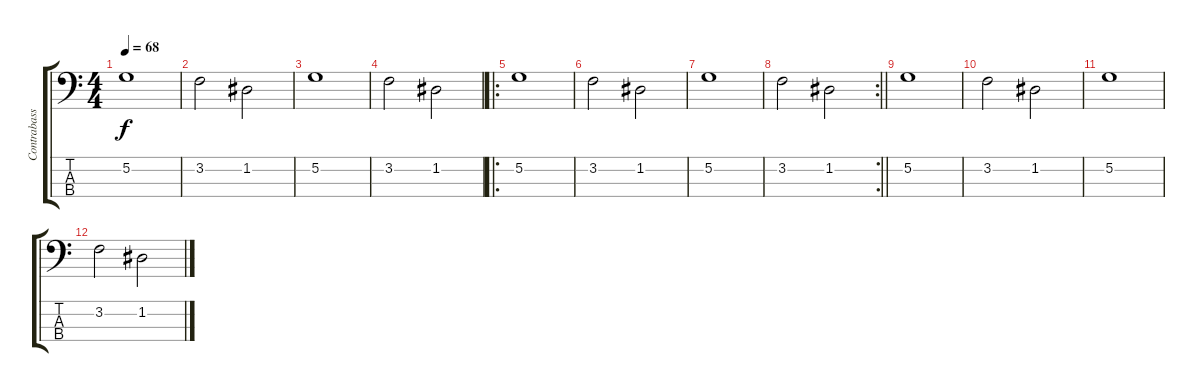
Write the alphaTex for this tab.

\track ("Contrabass" "Contrabass") {instrument contrabass}
\staff {score tabs}
\tuning (G2 D2 A1 E1) {hide}
\ts (4 4)
\tempo 68
\clef f4
\ks c
5.2.1{dy f} |
3.2.2 1.2.2 |
5.2.1 |
3.2.2 1.2.2 |
\ro
5.2.1 |
3.2.2 1.2.2 |
5.2.1 |
\rc 2
\barLineRight lightlight
3.2.2 1.2.2 |
\section ("" "")
5.2.1 |
3.2.2 1.2.2 |
5.2.1 |
3.2.2 1.2.2
